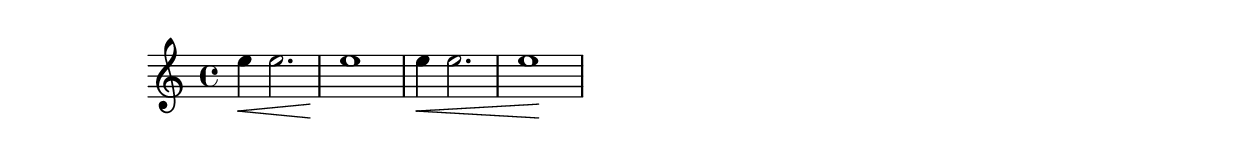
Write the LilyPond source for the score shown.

%% DO NOT EDIT this file manually; it is automatically
%% generated from LSR http://lsr.dsi.unimi.it
%% Make any changes in LSR itself, or in Documentation/snippets/new/ ,
%% and then run scripts/auxiliar/makelsr.py
%%
%% This file is in the public domain.
\version "2.17.6"

\header {
  lsrtags = "expressive-marks, tweaks-and-overrides"

  texidoc = "
If the note which ends a hairpin falls on a downbeat, the hairpin stops
at the bar line immediately preceding.  This behavior can be controlled
by overriding the @code{'to-barline} property.

"
  doctitle = "Setting hairpin behavior at bar lines"
} % begin verbatim


\relative c'' {
  e4\< e2.
  e1\!
  \override Hairpin.to-barline = ##f
  e4\< e2.
  e1\!
}
